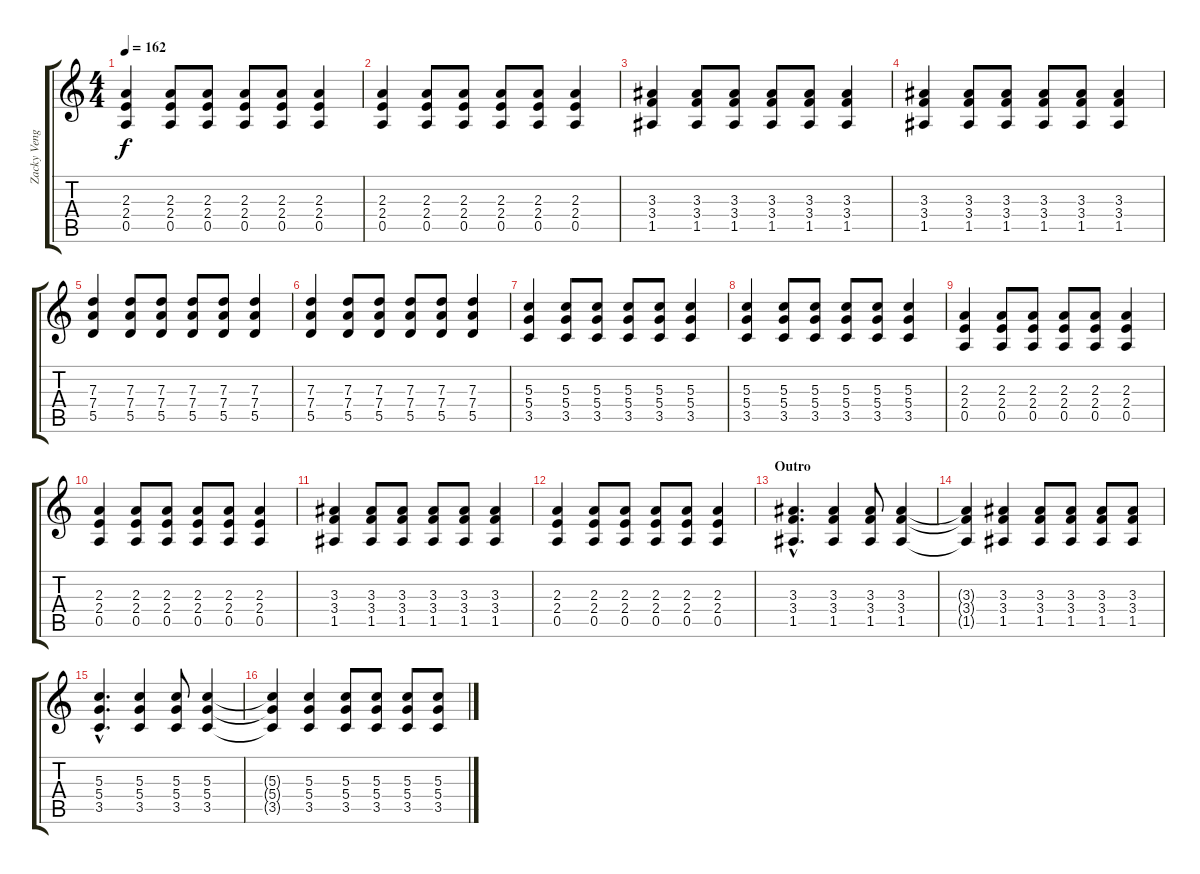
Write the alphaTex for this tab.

\track ("Zacky Vengeance" "Zacky Veng") {instrument distortionguitar}
\staff {score tabs}
\tuning (E4 B3 G3 D3 A2 D2) {hide}
\ts (4 4)
\tempo 162
\clef g2
\ks c
(2.3 2.4 0.5).4{dy f} (2.3 2.4 0.5).8 (2.3 2.4 0.5).8 (2.3 2.4 0.5).8 (2.3 2.4 0.5).8 (2.3 2.4 0.5).4 |
(2.3 2.4 0.5).4 (2.3 2.4 0.5).8 (2.3 2.4 0.5).8 (2.3 2.4 0.5).8 (2.3 2.4 0.5).8 (2.3 2.4 0.5).4 |
(3.3 3.4 1.5).4 (3.3 3.4 1.5).8 (3.3 3.4 1.5).8 (3.3 3.4 1.5).8 (3.3 3.4 1.5).8 (3.3 3.4 1.5).4 |
(3.3 3.4 1.5).4 (3.3 3.4 1.5).8 (3.3 3.4 1.5).8 (3.3 3.4 1.5).8 (3.3 3.4 1.5).8 (3.3 3.4 1.5).4 |
(7.3 7.4 5.5).4 (7.3 7.4 5.5).8 (7.3 7.4 5.5).8 (7.3 7.4 5.5).8 (7.3 7.4 5.5).8 (7.3 7.4 5.5).4 |
(7.3 7.4 5.5).4 (7.3 7.4 5.5).8 (7.3 7.4 5.5).8 (7.3 7.4 5.5).8 (7.3 7.4 5.5).8 (7.3 7.4 5.5).4 |
(5.3 5.4 3.5).4 (5.3 5.4 3.5).8 (5.3 5.4 3.5).8 (5.3 5.4 3.5).8 (5.3 5.4 3.5).8 (5.3 5.4 3.5).4 |
(5.3 5.4 3.5).4 (5.3 5.4 3.5).8 (5.3 5.4 3.5).8 (5.3 5.4 3.5).8 (5.3 5.4 3.5).8 (5.3 5.4 3.5).4 |
(2.3 2.4 0.5).4 (2.3 2.4 0.5).8 (2.3 2.4 0.5).8 (2.3 2.4 0.5).8 (2.3 2.4 0.5).8 (2.3 2.4 0.5).4 |
(2.3 2.4 0.5).4 (2.3 2.4 0.5).8 (2.3 2.4 0.5).8 (2.3 2.4 0.5).8 (2.3 2.4 0.5).8 (2.3 2.4 0.5).4 |
(3.3 3.4 1.5).4 (3.3 3.4 1.5).8 (3.3 3.4 1.5).8 (3.3 3.4 1.5).8 (3.3 3.4 1.5).8 (3.3 3.4 1.5).4 |
(2.3 2.4 0.5).4 (2.3 2.4 0.5).8 (2.3 2.4 0.5).8 (2.3 2.4 0.5).8 (2.3 2.4 0.5).8 (2.3 2.4 0.5).4 |
\section ("" "Outro")
(3.3{hac} 3.4{hac} 1.5{hac}).4{d} (3.3 3.4 1.5).4 (3.3 3.4 1.5).8 (3.3 3.4 1.5).4 |
(3.3{t} 3.4{t} 1.5{t}).4 (3.3 3.4 1.5).4 (3.3 3.4 1.5).8 (3.3 3.4 1.5).8 (3.3 3.4 1.5).8 (3.3 3.4 1.5).8 |
(5.3{hac} 5.4{hac} 3.5{hac}).4{d} (5.3 5.4 3.5).4 (5.3 5.4 3.5).8 (5.3 5.4 3.5).4 |
(5.3{t} 5.4{t} 3.5{t}).4 (5.3 5.4 3.5).4 (5.3 5.4 3.5).8 (5.3 5.4 3.5).8 (5.3 5.4 3.5).8 (5.3 5.4 3.5).8
